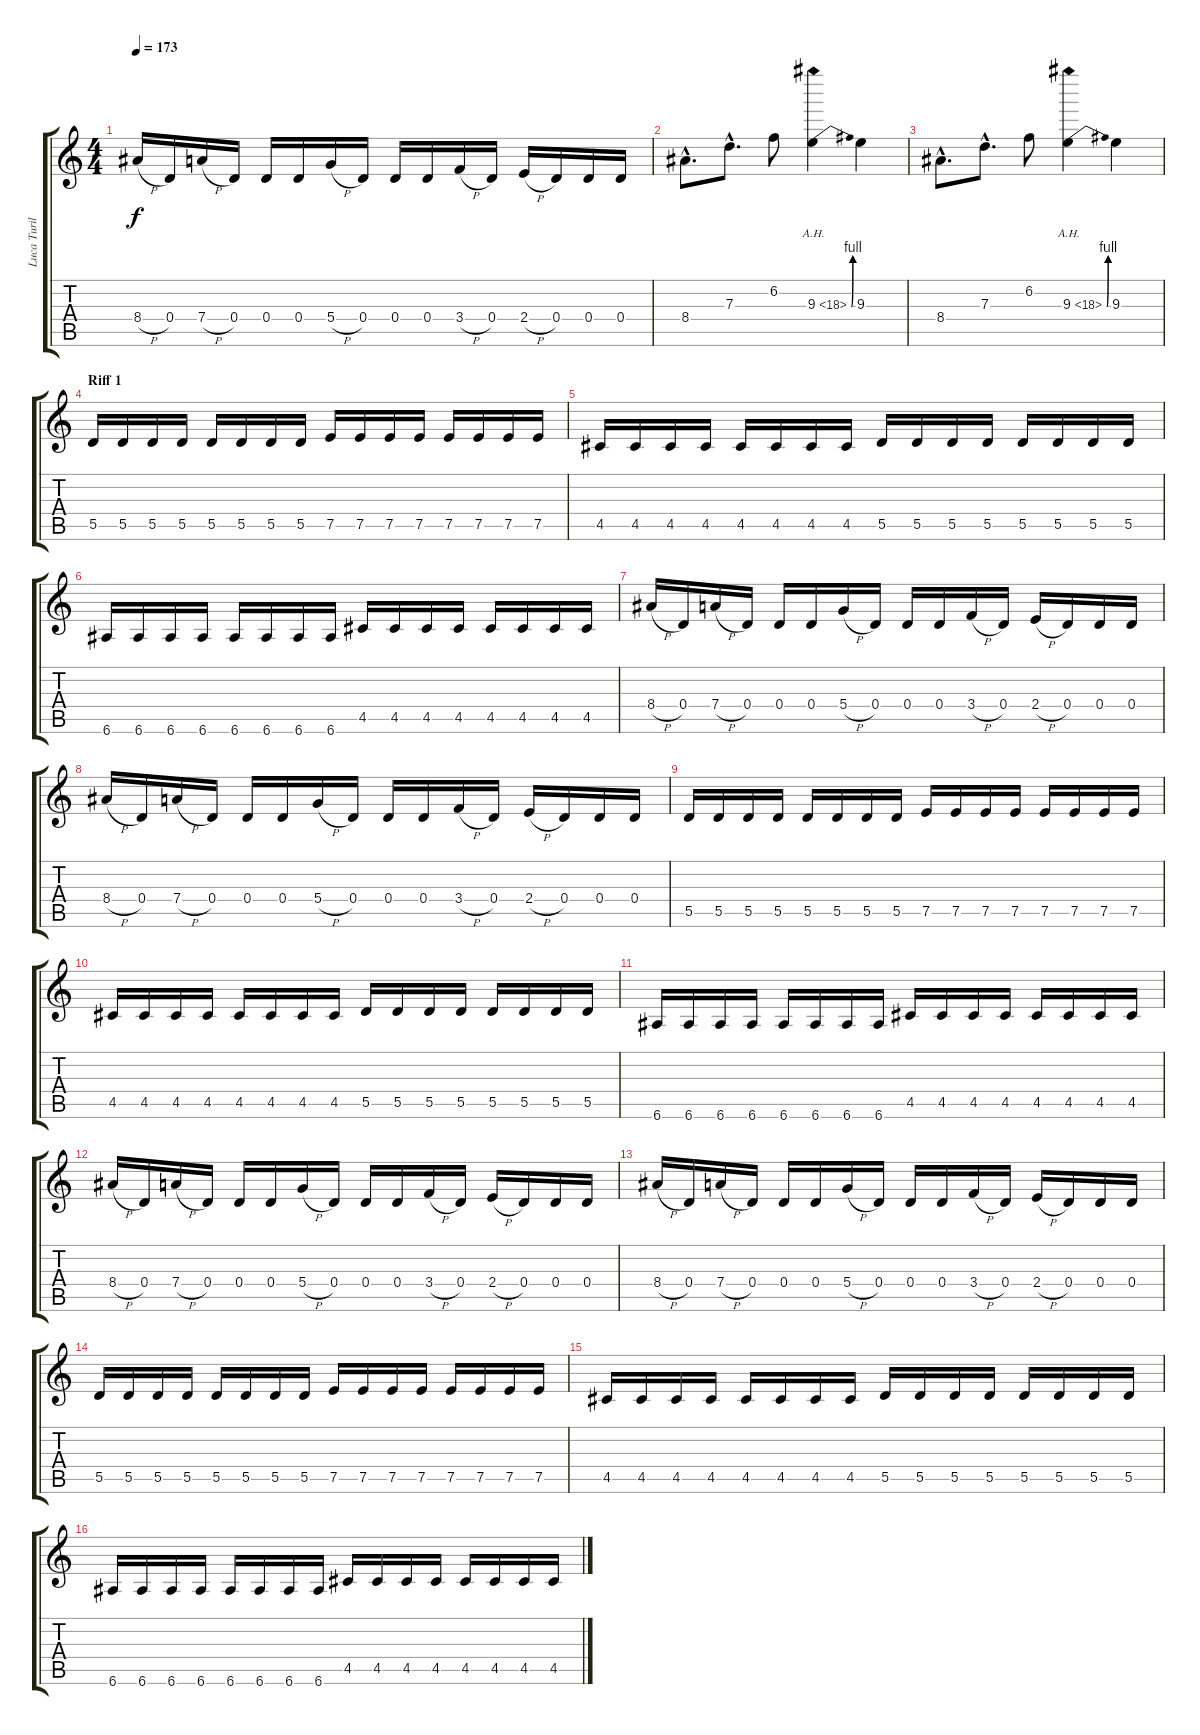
\track ("Luca Turilli" "Luca Turil") {instrument distortionguitar}
\staff {score tabs}
\tuning (E4 B3 G3 D3 A2 E2) {hide}
\ts (4 4)
\tempo 173
\clef g2
\ks c
8.4{h}.16{dy f} 0.4.16 7.4{h}.16 0.4.16 0.4.16 0.4.16 5.4{h}.16 0.4.16 0.4.16 0.4.16 3.4{h}.16 0.4.16 2.4{h}.16 0.4.16 0.4.16 0.4.16 |
8.4{hac}.8{d} 7.3{hac}.8{d} 6.2.8 9.3{be (bend 0 0 60 4) ah 9}.4 9.3.4 |
8.4{hac}.8{d} 7.3{hac}.8{d} 6.2.8 9.3{be (bend 0 0 60 4) ah 9}.4 9.3.4 |
\section ("" "Riff 1")
5.5.16 5.5.16 5.5.16 5.5.16 5.5.16 5.5.16 5.5.16 5.5.16 7.5.16 7.5.16 7.5.16 7.5.16 7.5.16 7.5.16 7.5.16 7.5.16 |
4.5.16 4.5.16 4.5.16 4.5.16 4.5.16 4.5.16 4.5.16 4.5.16 5.5.16 5.5.16 5.5.16 5.5.16 5.5.16 5.5.16 5.5.16 5.5.16 |
6.6.16 6.6.16 6.6.16 6.6.16 6.6.16 6.6.16 6.6.16 6.6.16 4.5.16 4.5.16 4.5.16 4.5.16 4.5.16 4.5.16 4.5.16 4.5.16 |
8.4{h}.16 0.4.16 7.4{h}.16 0.4.16 0.4.16 0.4.16 5.4{h}.16 0.4.16 0.4.16 0.4.16 3.4{h}.16 0.4.16 2.4{h}.16 0.4.16 0.4.16 0.4.16 |
8.4{h}.16 0.4.16 7.4{h}.16 0.4.16 0.4.16 0.4.16 5.4{h}.16 0.4.16 0.4.16 0.4.16 3.4{h}.16 0.4.16 2.4{h}.16 0.4.16 0.4.16 0.4.16 |
5.5.16 5.5.16 5.5.16 5.5.16 5.5.16 5.5.16 5.5.16 5.5.16 7.5.16 7.5.16 7.5.16 7.5.16 7.5.16 7.5.16 7.5.16 7.5.16 |
4.5.16 4.5.16 4.5.16 4.5.16 4.5.16 4.5.16 4.5.16 4.5.16 5.5.16 5.5.16 5.5.16 5.5.16 5.5.16 5.5.16 5.5.16 5.5.16 |
6.6.16 6.6.16 6.6.16 6.6.16 6.6.16 6.6.16 6.6.16 6.6.16 4.5.16 4.5.16 4.5.16 4.5.16 4.5.16 4.5.16 4.5.16 4.5.16 |
8.4{h}.16 0.4.16 7.4{h}.16 0.4.16 0.4.16 0.4.16 5.4{h}.16 0.4.16 0.4.16 0.4.16 3.4{h}.16 0.4.16 2.4{h}.16 0.4.16 0.4.16 0.4.16 |
8.4{h}.16 0.4.16 7.4{h}.16 0.4.16 0.4.16 0.4.16 5.4{h}.16 0.4.16 0.4.16 0.4.16 3.4{h}.16 0.4.16 2.4{h}.16 0.4.16 0.4.16 0.4.16 |
5.5.16 5.5.16 5.5.16 5.5.16 5.5.16 5.5.16 5.5.16 5.5.16 7.5.16 7.5.16 7.5.16 7.5.16 7.5.16 7.5.16 7.5.16 7.5.16 |
4.5.16 4.5.16 4.5.16 4.5.16 4.5.16 4.5.16 4.5.16 4.5.16 5.5.16 5.5.16 5.5.16 5.5.16 5.5.16 5.5.16 5.5.16 5.5.16 |
6.6.16 6.6.16 6.6.16 6.6.16 6.6.16 6.6.16 6.6.16 6.6.16 4.5.16 4.5.16 4.5.16 4.5.16 4.5.16 4.5.16 4.5.16 4.5.16
